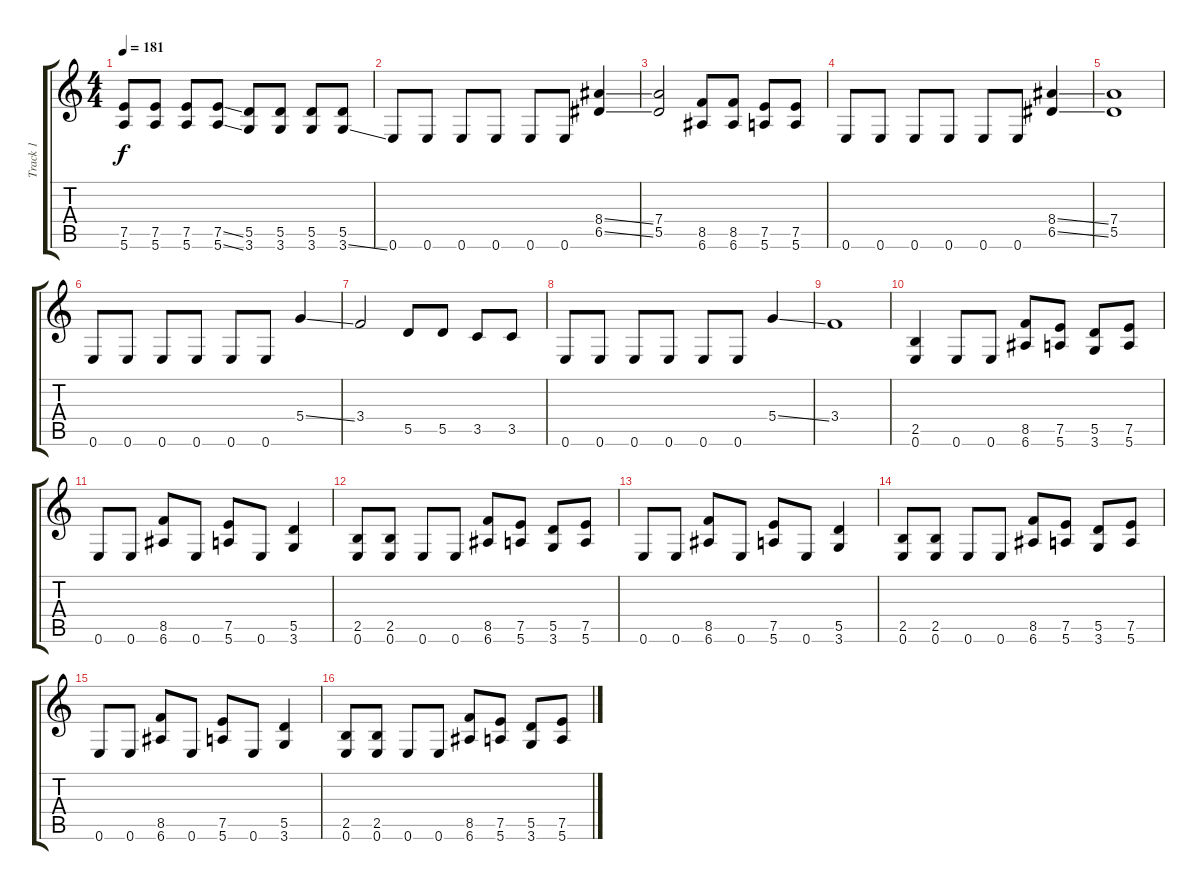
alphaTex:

\track ("Track 1" "Track 1") {instrument overdrivenguitar}
\staff {score tabs}
\tuning (E4 B3 G3 D3 A2 E2) {hide}
\ts (4 4)
\tempo 181
\clef g2
\ks c
(7.5 5.6).8{dy f} (7.5 5.6).8 (7.5 5.6).8 (7.5{ss} 5.6{ss}).8 (5.5 3.6).8 (5.5 3.6).8 (5.5 3.6).8 (5.5 3.6{ss}).8 |
0.6.8 0.6.8 0.6.8 0.6.8 0.6.8 0.6.8 (8.4{ss} 6.5{ss}).4 |
(7.4 5.5).2 (8.5 6.6).8 (8.5 6.6).8 (7.5 5.6).8 (7.5 5.6).8 |
0.6.8 0.6.8 0.6.8 0.6.8 0.6.8 0.6.8 (8.4{ss} 6.5{ss}).4 |
(7.4 5.5).1 |
0.6.8 0.6.8 0.6.8 0.6.8 0.6.8 0.6.8 5.4{ss}.4 |
3.4.2 5.5.8 5.5.8 3.5.8 3.5.8 |
0.6.8 0.6.8 0.6.8 0.6.8 0.6.8 0.6.8 5.4{ss}.4 |
3.4.1 |
(2.5 0.6).4 0.6.8 0.6.8 (8.5 6.6).8 (7.5 5.6).8 (5.5 3.6).8 (7.5 5.6).8 |
0.6.8 0.6.8 (8.5 6.6).8 0.6.8 (7.5 5.6).8 0.6.8 (5.5 3.6).4 |
(2.5 0.6).8 (2.5 0.6).8 0.6.8 0.6.8 (8.5 6.6).8 (7.5 5.6).8 (5.5 3.6).8 (7.5 5.6).8 |
0.6.8 0.6.8 (8.5 6.6).8 0.6.8 (7.5 5.6).8 0.6.8 (5.5 3.6).4 |
(2.5 0.6).8 (2.5 0.6).8 0.6.8 0.6.8 (8.5 6.6).8 (7.5 5.6).8 (5.5 3.6).8 (7.5 5.6).8 |
0.6.8 0.6.8 (8.5 6.6).8 0.6.8 (7.5 5.6).8 0.6.8 (5.5 3.6).4 |
(2.5 0.6).8 (2.5 0.6).8 0.6.8 0.6.8 (8.5 6.6).8 (7.5 5.6).8 (5.5 3.6).8 (7.5 5.6).8
